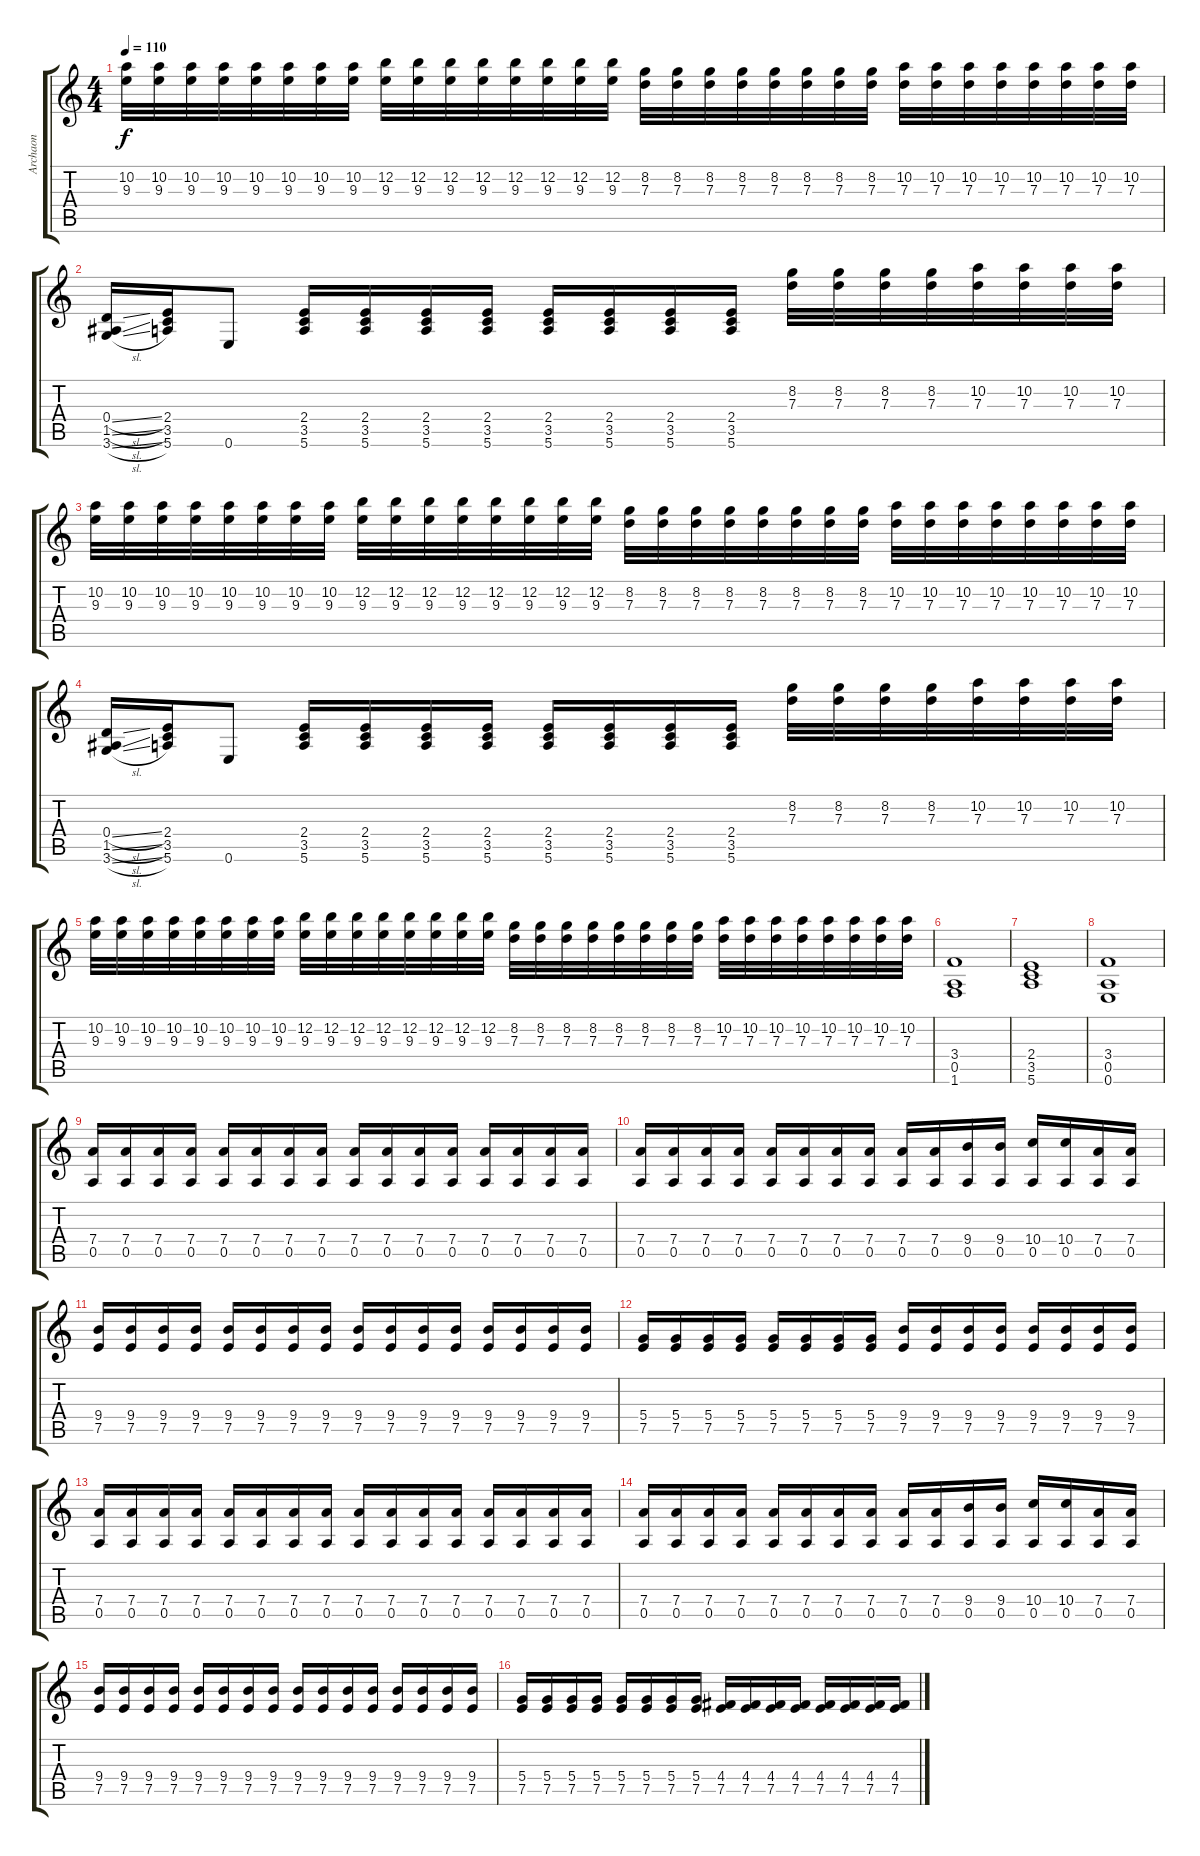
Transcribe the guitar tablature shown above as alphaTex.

\track ("Archaon" "Archaon") {instrument distortionguitar}
\staff {score tabs}
\tuning (E4 B3 G3 D3 A2 E2) {hide}
\ts (4 4)
\tempo 110
\clef g2
\ks c
(10.2 9.3).32{dy f} (10.2 9.3).32 (10.2 9.3).32 (10.2 9.3).32 (10.2 9.3).32 (10.2 9.3).32 (10.2 9.3).32 (10.2 9.3).32 (12.2 9.3).32 (12.2 9.3).32 (12.2 9.3).32 (12.2 9.3).32 (12.2 9.3).32 (12.2 9.3).32 (12.2 9.3).32 (12.2 9.3).32 (8.2 7.3).32 (8.2 7.3).32 (8.2 7.3).32 (8.2 7.3).32 (8.2 7.3).32 (8.2 7.3).32 (8.2 7.3).32 (8.2 7.3).32 (10.2 7.3).32 (10.2 7.3).32 (10.2 7.3).32 (10.2 7.3).32 (10.2 7.3).32 (10.2 7.3).32 (10.2 7.3).32 (10.2 7.3).32 |
(0.4{sl} 1.5{sl} 3.6{sl}).16 (2.4 3.5 5.6).16 0.6.8 (2.4 3.5 5.6).16 (2.4 3.5 5.6).16 (2.4 3.5 5.6).16 (2.4 3.5 5.6).16 (2.4 3.5 5.6).16 (2.4 3.5 5.6).16 (2.4 3.5 5.6).16 (2.4 3.5 5.6).16 (8.2 7.3).32 (8.2 7.3).32 (8.2 7.3).32 (8.2 7.3).32 (10.2 7.3).32 (10.2 7.3).32 (10.2 7.3).32 (10.2 7.3).32 |
(10.2 9.3).32 (10.2 9.3).32 (10.2 9.3).32 (10.2 9.3).32 (10.2 9.3).32 (10.2 9.3).32 (10.2 9.3).32 (10.2 9.3).32 (12.2 9.3).32 (12.2 9.3).32 (12.2 9.3).32 (12.2 9.3).32 (12.2 9.3).32 (12.2 9.3).32 (12.2 9.3).32 (12.2 9.3).32 (8.2 7.3).32 (8.2 7.3).32 (8.2 7.3).32 (8.2 7.3).32 (8.2 7.3).32 (8.2 7.3).32 (8.2 7.3).32 (8.2 7.3).32 (10.2 7.3).32 (10.2 7.3).32 (10.2 7.3).32 (10.2 7.3).32 (10.2 7.3).32 (10.2 7.3).32 (10.2 7.3).32 (10.2 7.3).32 |
(0.4{sl} 1.5{sl} 3.6{sl}).16 (2.4 3.5 5.6).16 0.6.8 (2.4 3.5 5.6).16 (2.4 3.5 5.6).16 (2.4 3.5 5.6).16 (2.4 3.5 5.6).16 (2.4 3.5 5.6).16 (2.4 3.5 5.6).16 (2.4 3.5 5.6).16 (2.4 3.5 5.6).16 (8.2 7.3).32 (8.2 7.3).32 (8.2 7.3).32 (8.2 7.3).32 (10.2 7.3).32 (10.2 7.3).32 (10.2 7.3).32 (10.2 7.3).32 |
(10.2 9.3).32 (10.2 9.3).32 (10.2 9.3).32 (10.2 9.3).32 (10.2 9.3).32 (10.2 9.3).32 (10.2 9.3).32 (10.2 9.3).32 (12.2 9.3).32 (12.2 9.3).32 (12.2 9.3).32 (12.2 9.3).32 (12.2 9.3).32 (12.2 9.3).32 (12.2 9.3).32 (12.2 9.3).32 (8.2 7.3).32 (8.2 7.3).32 (8.2 7.3).32 (8.2 7.3).32 (8.2 7.3).32 (8.2 7.3).32 (8.2 7.3).32 (8.2 7.3).32 (10.2 7.3).32 (10.2 7.3).32 (10.2 7.3).32 (10.2 7.3).32 (10.2 7.3).32 (10.2 7.3).32 (10.2 7.3).32 (10.2 7.3).32 |
(3.4 0.5 1.6).1 |
(2.4 3.5 5.6).1 |
(3.4 0.5 0.6).1 |
(7.4 0.5).16 (7.4 0.5).16 (7.4 0.5).16 (7.4 0.5).16 (7.4 0.5).16 (7.4 0.5).16 (7.4 0.5).16 (7.4 0.5).16 (7.4 0.5).16 (7.4 0.5).16 (7.4 0.5).16 (7.4 0.5).16 (7.4 0.5).16 (7.4 0.5).16 (7.4 0.5).16 (7.4 0.5).16 |
(7.4 0.5).16 (7.4 0.5).16 (7.4 0.5).16 (7.4 0.5).16 (7.4 0.5).16 (7.4 0.5).16 (7.4 0.5).16 (7.4 0.5).16 (7.4 0.5).16 (7.4 0.5).16 (9.4 0.5).16 (9.4 0.5).16 (10.4 0.5).16 (10.4 0.5).16 (7.4 0.5).16 (7.4 0.5).16 |
(9.4 7.5).16 (9.4 7.5).16 (9.4 7.5).16 (9.4 7.5).16 (9.4 7.5).16 (9.4 7.5).16 (9.4 7.5).16 (9.4 7.5).16 (9.4 7.5).16 (9.4 7.5).16 (9.4 7.5).16 (9.4 7.5).16 (9.4 7.5).16 (9.4 7.5).16 (9.4 7.5).16 (9.4 7.5).16 |
(5.4 7.5).16 (5.4 7.5).16 (5.4 7.5).16 (5.4 7.5).16 (5.4 7.5).16 (5.4 7.5).16 (5.4 7.5).16 (5.4 7.5).16 (9.4 7.5).16 (9.4 7.5).16 (9.4 7.5).16 (9.4 7.5).16 (9.4 7.5).16 (9.4 7.5).16 (9.4 7.5).16 (9.4 7.5).16 |
(7.4 0.5).16 (7.4 0.5).16 (7.4 0.5).16 (7.4 0.5).16 (7.4 0.5).16 (7.4 0.5).16 (7.4 0.5).16 (7.4 0.5).16 (7.4 0.5).16 (7.4 0.5).16 (7.4 0.5).16 (7.4 0.5).16 (7.4 0.5).16 (7.4 0.5).16 (7.4 0.5).16 (7.4 0.5).16 |
(7.4 0.5).16 (7.4 0.5).16 (7.4 0.5).16 (7.4 0.5).16 (7.4 0.5).16 (7.4 0.5).16 (7.4 0.5).16 (7.4 0.5).16 (7.4 0.5).16 (7.4 0.5).16 (9.4 0.5).16 (9.4 0.5).16 (10.4 0.5).16 (10.4 0.5).16 (7.4 0.5).16 (7.4 0.5).16 |
(9.4 7.5).16 (9.4 7.5).16 (9.4 7.5).16 (9.4 7.5).16 (9.4 7.5).16 (9.4 7.5).16 (9.4 7.5).16 (9.4 7.5).16 (9.4 7.5).16 (9.4 7.5).16 (9.4 7.5).16 (9.4 7.5).16 (9.4 7.5).16 (9.4 7.5).16 (9.4 7.5).16 (9.4 7.5).16 |
(5.4 7.5).16 (5.4 7.5).16 (5.4 7.5).16 (5.4 7.5).16 (5.4 7.5).16 (5.4 7.5).16 (5.4 7.5).16 (5.4 7.5).16 (4.4 7.5).16 (4.4 7.5).16 (4.4 7.5).16 (4.4 7.5).16 (4.4 7.5).16 (4.4 7.5).16 (4.4 7.5).16 (4.4 7.5).16
